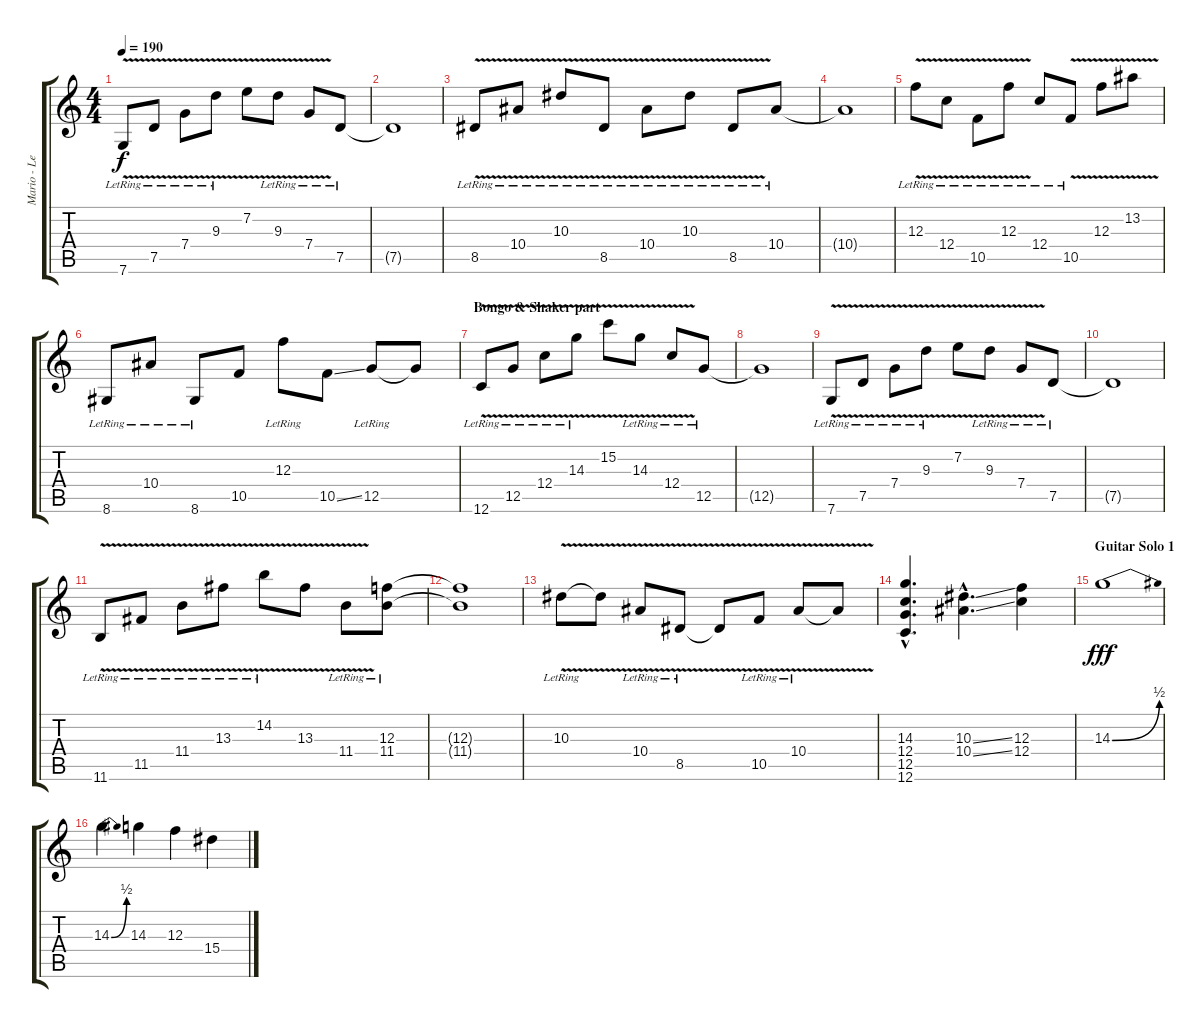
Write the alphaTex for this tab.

\track ("Mario - Lead" "Mario - Le") {instrument overdrivenguitar}
\staff {score tabs}
\tuning (D4 A3 F3 C3 G2 C2) {hide}
\ts (4 4)
\tempo 190
\clef g2
\ks c
7.6{v lr}.8{dy f} 7.5{v lr}.8 7.4{v lr}.8 9.3{v lr}.8 7.2{v}.8 9.3{v lr}.8 7.4{v lr}.8 7.5{lr}.8 |
7.5{t}.1 |
8.5{v lr}.8 10.4{v lr}.8 10.3{v lr}.8 8.5{v lr}.8 10.4{v lr}.8 10.3{v lr}.8 8.5{v lr}.8 10.4{lr}.8 |
10.4{t}.1 |
12.3{v lr}.8 12.4{v lr}.8 10.5{v lr}.8 12.3{v lr}.8 12.4{lr}.8 10.5{v lr}.8 12.3{v}.8 13.2{v}.8 |
8.6{lr}.8 10.4{lr}.8 8.6{lr}.8 10.5.8 12.3{lr}.8 10.5{ss}.8 12.5{lr}.8 12.5{t}.8 |
\section ("" "Bongo & Shaker part")
12.6{v lr}.8 12.5{v lr}.8 12.4{v lr}.8 14.3{v lr}.8 15.2{v}.8 14.3{v lr}.8 12.4{v lr}.8 12.5{lr}.8 |
12.5{t}.1 |
7.6{v lr}.8 7.5{v lr}.8 7.4{v lr}.8 9.3{v lr}.8 7.2{v}.8 9.3{v lr}.8 7.4{v lr}.8 7.5{lr}.8 |
7.5{t}.1 |
11.6{v lr}.8 11.5{v lr}.8 11.4{v lr}.8 13.3{v lr}.8 14.2{v lr}.8 13.3{v}.8 11.4{v lr}.8 (12.3{lr} 11.4).8 |
(12.3{t} 11.4{t}).1 |
10.3{v lr}.8 10.3{v t}.8 10.4{v lr}.8 8.5{v lr}.8 8.5{t}.8 10.5{v lr}.8 10.4{v lr}.8 10.4{v t}.8 |
(14.3{hac} 12.4{hac} 12.5{hac} 12.6{hac}).4{d} (10.3{ss hac} 10.4{ss hac}).4{d} (12.3 12.4).4 |
\section ("" "Guitar Solo 1")
14.3{be (bend 0 0 60 2)}.1{dy fff volume 16 balance 8 instrument overdrivenguitar} |
14.3{be (bend 0 0 60 2)}.4 14.3.4 12.3.4 15.4.4
